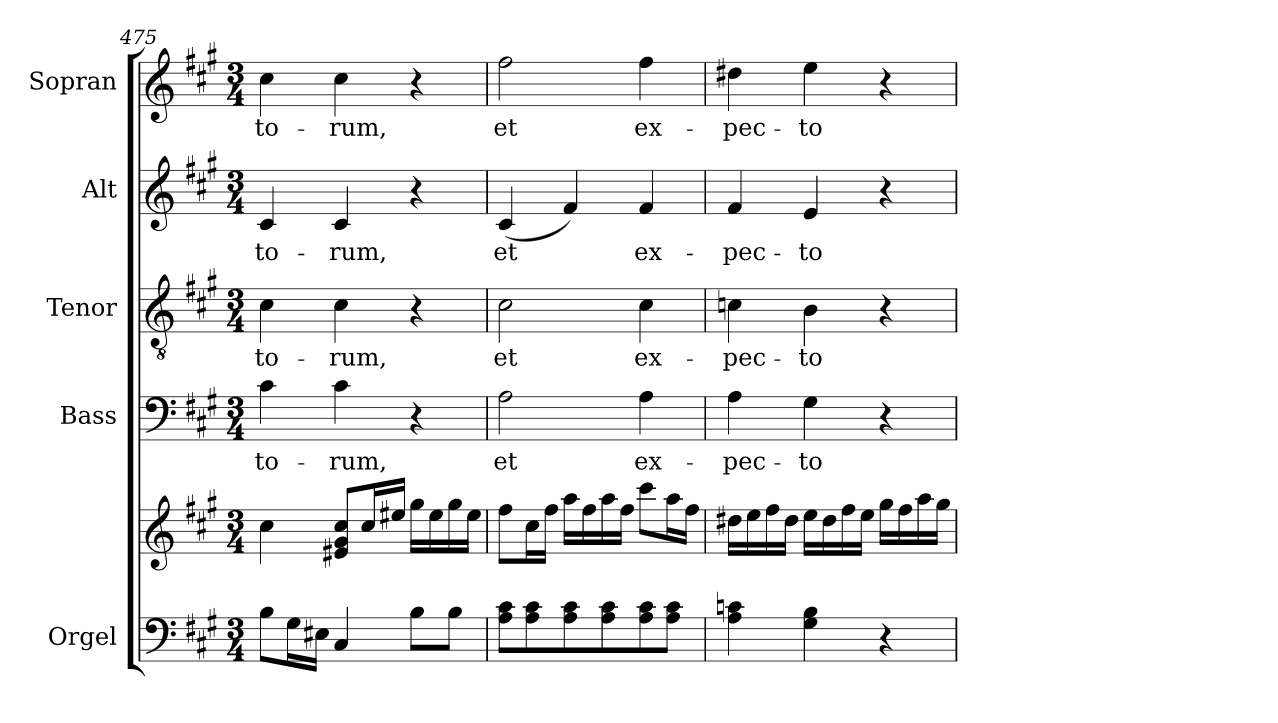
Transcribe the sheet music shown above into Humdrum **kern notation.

**kern	**kern	**kern	**text	**kern	**text	**kern	**text	**kern	**text
*part5	*part5	*part4	*part4	*part3	*part3	*part2	*part2	*part1	*part1
*staff6	*staff5	*staff4	*staff4	*staff3	*staff3	*staff2	*staff2	*staff1	*staff1
*I"Orgel	*	*I"Bass	*	*I"Tenor	*	*I"Alt	*	*I"Sopran	*
*I'Org.	*	*I'B.	*	*I'T.	*	*I'A.	*	*I'S.	*
*clefF4	*clefG2	*clefF4	*	*clefGv2	*	*clefG2	*	*clefG2	*
*k[f#c#g#]	*k[f#c#g#]	*k[f#c#g#]	*	*k[f#c#g#]	*	*k[f#c#g#]	*	*k[f#c#g#]	*
*A:	*A:	*A:	*	*A:	*	*A:	*	*A:	*
*M3/4	*M3/4	*M3/4	*	*M3/4	*	*M3/4	*	*M3/4	*
=475	=475	=475	=475	=475	=475	=475	=475	=475	=475
!	!	!	!LO:LY:b	!	!LO:LY:b	!	!LO:LY:b	!	!LO:LY:b
8B\L	4cc#\	4c#\	-to-	4c#\	-to-	4c#/	-to-	4cc#\	-to-
16G#\L	.	.	.	.	.	.	.	.	.
16E#X\JJ	.	.	.	.	.	.	.	.	.
!	!	!	!LO:LY:b	!	!LO:LY:b	!	!LO:LY:b	!	!LO:LY:b
4C#/	8e#X/ 8g#/ 8cc#/L	4c#\	-rum,	4c#\	-rum,	4c#/	-rum,	4cc#\	-rum,
.	16cc#/L	.	.	.	.	.	.	.	.
.	16ee#X/JJ	.	.	.	.	.	.	.	.
8B\L	16gg#\LL	4r	.	4r	.	4r	.	4r	.
.	16ee#\	.	.	.	.	.	.	.	.
8B\J	16gg#\	.	.	.	.	.	.	.	.
.	16ee#\JJ	.	.	.	.	.	.	.	.
=476	=476	=476	=476	=476	=476	=476	=476	=476	=476
!	!	!	!LO:LY:b	!	!LO:LY:b	!	!LO:LY:b	!	!LO:LY:b
8A\ 8c#\L	8ff#\L	2A\	et	2c#\	et	(<4c#/	et	2ff#\	et
8A\ 8c#\	16cc#\L	.	.	.	.	.	.	.	.
.	16ff#\JJ	.	.	.	.	.	.	.	.
8A\ 8c#\	16aa\LL	.	.	.	.	4f#/)	.	.	.
.	16ff#\	.	.	.	.	.	.	.	.
8A\ 8c#\	16aa\	.	.	.	.	.	.	.	.
.	16ff#\JJ	.	.	.	.	.	.	.	.
!	!	!	!LO:LY:b	!	!LO:LY:b	!	!LO:LY:b	!	!LO:LY:b
8A\ 8c#\	8ccc#\L	4A\	ex-	4c#\	ex-	4f#/	ex-	4ff#\	ex-
8A\ 8c#\J	16aa\L	.	.	.	.	.	.	.	.
.	16ff#\JJ	.	.	.	.	.	.	.	.
=477	=477	=477	=477	=477	=477	=477	=477	=477	=477
!	!	!	!LO:LY:b	!	!LO:LY:b	!	!LO:LY:b	!	!LO:LY:b
4A\ 4cn\	16dd#X\LL	4A\	-pec-	4cn\	-pec-	4f#/	-pec-	4dd#X\	-pec-
.	16ee\	.	.	.	.	.	.	.	.
.	16ff#\	.	.	.	.	.	.	.	.
.	16dd#\JJ	.	.	.	.	.	.	.	.
!	!	!	!LO:LY:b	!	!LO:LY:b	!	!LO:LY:b	!	!LO:LY:b
4G#\ 4B\	16ee\LL	4G#\	-to	4B\	-to	4e/	-to	4ee\	-to
.	16dd#\	.	.	.	.	.	.	.	.
.	16ff#\	.	.	.	.	.	.	.	.
.	16ee\JJ	.	.	.	.	.	.	.	.
4r	16gg#\LL	4r	.	4r	.	4r	.	4r	.
.	16ff#\	.	.	.	.	.	.	.	.
.	16aa\	.	.	.	.	.	.	.	.
.	16gg#\JJ	.	.	.	.	.	.	.	.
=	=	=	=	=	=	=	=	=	=
*-	*-	*-	*-	*-	*-	*-	*-	*-	*-
